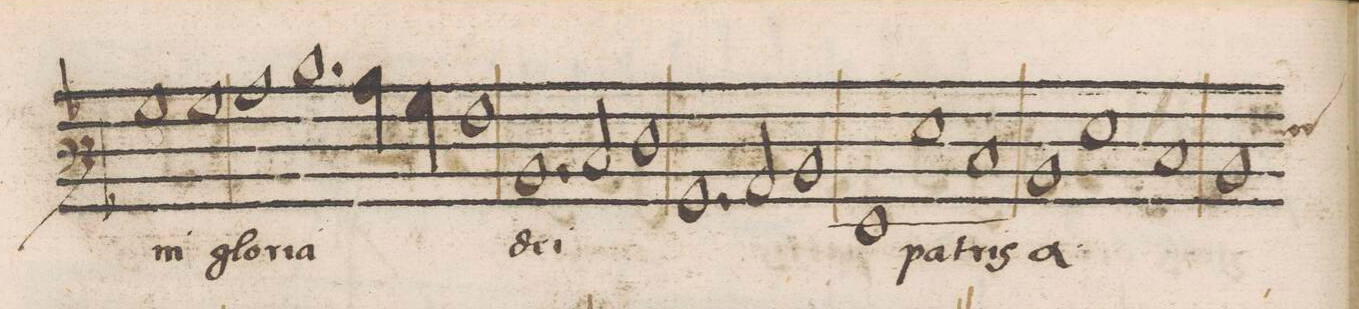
**kern	**text
*I"BASSVS	*
*clefF3	*
*k[b-]	*
*met(C|)	*
*M3/1	*
1B-\	in
1B-\	glo-
1c\	-ri-
=96-	=96-
1.d\	-a
4c\	.
4B-\	.
1A\	.
=97-	=97-
1.D/	de-
2E/	-i
1F\	.
=98-	=98-
1.BB-/	.
2C/	.
1D/	.
=99-	=99-
1GG/	.
1G\	pat-
1E/	-ris
=100-	=100-
1D/	a-
1G\	.
1E/	.
=101-	=101-
*custos:G	*
1D/	.
*-	*-
